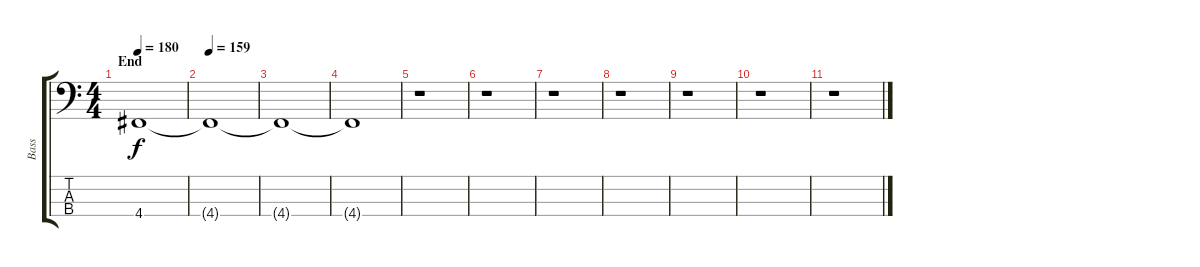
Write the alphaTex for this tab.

\track ("Bass" "Bass") {instrument acousticbass}
\staff {score tabs}
\tuning (G2 D2 A1 D1) {hide}
\ts (4 4)
\section ("" "End")
\tempo 180
\clef f4
\ks c
4.4.1{dy f instrument acousticguitarsteel} |
\tempo 159
4.4{t}.1 |
4.4{t}.1 |
4.4{t}.1 |
r.1 |
r.1 |
r.1 |
r.1 |
r.1 |
r.1 |
r.1
